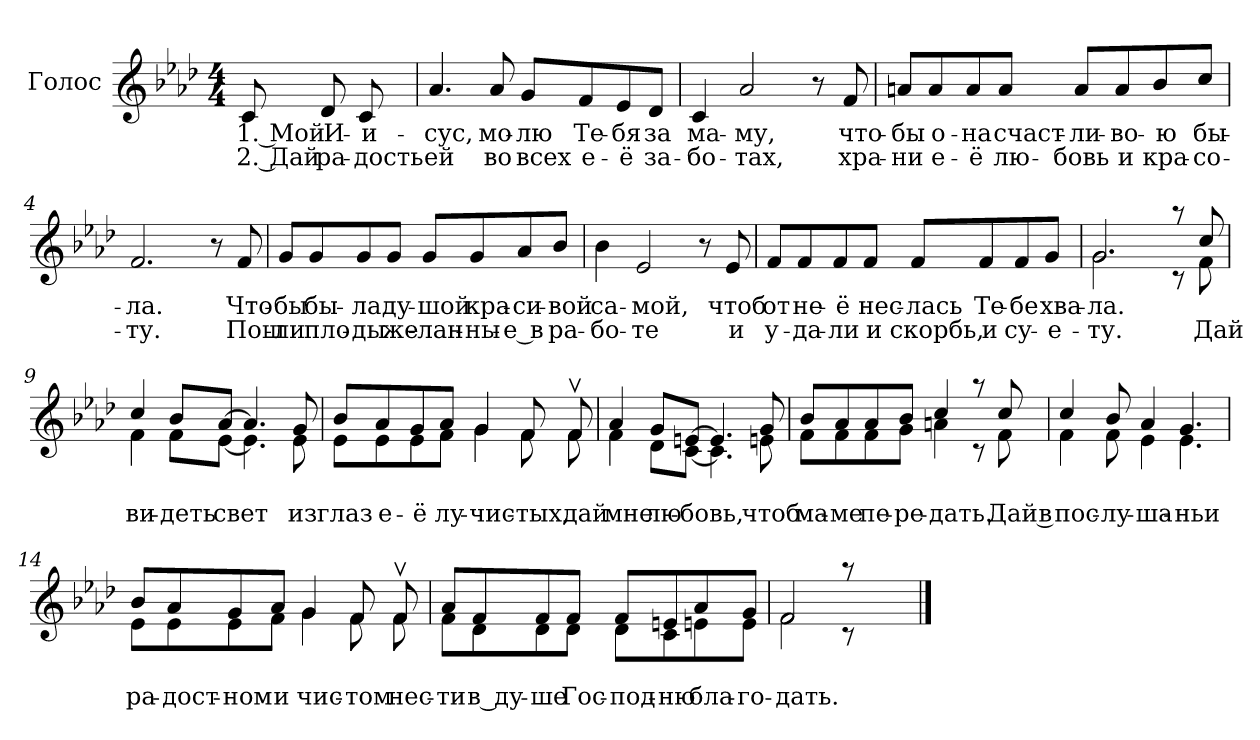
**kern	**text	**text
*part1	*part1	*part1
*staff1	*staff1	*staff1
*I"Голос	*	*
*clefG2	*	*
*k[b-e-a-d-]	*	*
*f:	*	*
*M4/4	*	*
=	=	=
!	!LO:LY:b	!LO:LY:b
8c/	1. Мой	2. Дай
!	!LO:LY:b	!LO:LY:b
8d-/	И-	ра-
!	!LO:LY:b	!LO:LY:b
8c/	-и-	-дость
=1	=1	=1
!	!LO:LY:b	!LO:LY:b
4.a-/	-сус,	ей
!	!LO:LY:b	!LO:LY:b
8a-/	мо-	во
!	!LO:LY:b	!LO:LY:b
8g/L	-лю	всех
!	!LO:LY:b	!LO:LY:b
8f/	Те-	е-
!	!LO:LY:b	!LO:LY:b
8e-/	-бя	-ё
!	!LO:LY:b	!LO:LY:b
8d-/J	за	за-
=2	=2	=2
!	!LO:LY:b	!LO:LY:b
4c/	ма-	-бо-
!	!LO:LY:b	!LO:LY:b
2a-/	-му,	-тах,
8r	.	.
!	!LO:LY:b	!LO:LY:b
8f/	что-	хра-
!!LO:LB:g=z
=3	=3	=3
!	!LO:LY:b	!LO:LY:b
8an/L	-бы	-ни
!	!LO:LY:b	!LO:LY:b
8a/	о-	е-
!	!LO:LY:b	!LO:LY:b
8a/	-на	-ё
!	!LO:LY:b	!LO:LY:b
8a/J	счаст-	лю-
!	!LO:LY:b	!LO:LY:b
8a/L	-ли-	-бовь
!	!LO:LY:b	!LO:LY:b
8a/	-во-	и
!	!LO:LY:b	!LO:LY:b
8b-/	-ю	кра-
!	!LO:LY:b	!LO:LY:b
8cc/J	бы-	-со-
=4	=4	=4
!	!LO:LY:b	!LO:LY:b
2.f/	-ла.	-ту.
8r	.	.
!	!LO:LY:b	!LO:LY:b
8f/	Что-	Пош-
=5	=5	=5
!	!LO:LY:b	!LO:LY:b
8g/L	-бы	-ли
!	!LO:LY:b	!LO:LY:b
8g/	бы-	пло-
!	!LO:LY:b	!LO:LY:b
8g/	-ла	-ды
!	!LO:LY:b	!LO:LY:b
8g/J	ду-	же-
!	!LO:LY:b	!LO:LY:b
8g/L	-шой	-лан-
!	!LO:LY:b	!LO:LY:b
8g/	кра-	-ны-
!	!LO:LY:b	!LO:LY:b
8a-/	-си-	-е в
!	!LO:LY:b	!LO:LY:b
8b-/J	-вой	ра-
!!LO:LB:g=z
=6	=6	=6
!	!LO:LY:b	!LO:LY:b
4b-\	са-	-бо-
!	!LO:LY:b	!LO:LY:b
2e-/	-мой,	-те
8r	.	.
!	!LO:LY:b	!LO:LY:b
8e-/	чтоб	и
=7	=7	=7
!	!LO:LY:b	!LO:LY:b
8f/L	от	у-
!	!LO:LY:b	!LO:LY:b
8f/	не-	-да-
!	!LO:LY:b	!LO:LY:b
8f/	-ё	-ли
!	!LO:LY:b	!LO:LY:b
8f/J	нес-	и
!	!LO:LY:b	!LO:LY:b
8f/L	-лась	скорбь,
!	!LO:LY:b	!LO:LY:b
8f/	Те-	и
!	!LO:LY:b	!LO:LY:b
8f/	-бе	су-
!	!LO:LY:b	!LO:LY:b
8g/J	хва-	-е-
=8	=8	=8
!LO:TX:a:B:t=Припев&colon;	!	!
!	!LO:LY:b	!LO:LY:b
*^	*	*
2.g/	2.g\	-ла.	-ту.
8raa	8rc	.	.
!	!	!	!LO:LY:b
8cc/	8f\	.	Дай
!!LO:LB:g=z	!!
=9	=9	=9	=9
!	!	!	!LO:LY:b
4cc/	4f\	.	ви-
!	!	!	!LO:LY:b
8b-/L	8f\L	.	-деть
!	!	!	!LO:LY:b
[>8a-/J	[<8e-\J	.	свет
4.a-/]	4.e-\]	.	.
!	!	!	!LO:LY:b
8g/	8e-\	.	из
=10	=10	=10	=10
!	!	!	!LO:LY:b
8b-/L	8e-\L	.	глаз
!	!	!	!LO:LY:b
8a-/	8e-\	.	е-
!	!	!	!LO:LY:b
8g/	8e-\	.	-ё
!	!	!	!LO:LY:b
8a-/J	8f\J	.	лу-
!	!	!	!LO:LY:b
4g/	4g\	.	-чис-
!	!	!	!LO:LY:b
8f/	8f\	.	-тых,
!	!	!	!LO:LY:b
8fv>/	8f\	.	дай
=11	=11	=11	=11
!	!	!	!LO:LY:b
4a-/	4f\	.	мне
!	!	!	!LO:LY:b
8g/L	8d-\L	.	лю-
!	!	!	!LO:LY:b
[>8en/J	[<8c\J	.	-бовь,
4.e/]	4.c\]	.	.
!	!	!	!LO:LY:b
8g/	8eni\	.	чтоб
!!LO:LB:g=z	!!
=12	=12	=12	=12
!	!	!	!LO:LY:b
8b-/L	8f\L	.	ма-
!	!	!	!LO:LY:b
8a-/	8f\	.	-ме
!	!	!	!LO:LY:b
8a-/	8f\	.	пе-
!	!	!	!LO:LY:b
8b-/J	8g\J	.	-ре-
!	!	!	!LO:LY:b
4cc/	4an\	.	-дать.
8raa	8rc	.	.
!	!	!	!LO:LY:b
8cc/	8f\	.	Дай в
=13	=13	=13	=13
!	!	!	!LO:LY:b
4cc/	4f\	.	пос-
!	!	!	!LO:LY:b
8b-/	8f\	.	-лу-
!	!	!	!LO:LY:b
4a-/	4e-\	.	-ша-
!	!	!	!LO:LY:b
4.g/	4.e-\	.	-ньи
=14	=14	=14	=14
!	!	!	!LO:LY:b
8b-/L	8e-\L	.	ра-
!	!	!	!LO:LY:b
8a-/	8e-\	.	-дост-
!	!	!	!LO:LY:b
8g/	8e-\	.	-ном
!	!	!	!LO:LY:b
8a-/J	8f\J	.	и
!	!	!	!LO:LY:b
4g/	4g\	.	чис-
!	!	!	!LO:LY:b
8f/	8f\	.	-том
!	!	!	!LO:LY:b
8fv>/	8f\	.	нес-
!!LO:LB:g=z	!!
=15	=15	=15	=15
!	!	!	!LO:LY:b
8a-/L	8f\L	.	-ти
!	!	!	!LO:LY:b
8f/	8d-\	.	в ду-
!	!	!	!LO:LY:b
8f/	8d-\	.	-ше
!	!	!	!LO:LY:b
8f/J	8d-\J	.	Гос-
!	!	!	!LO:LY:b
8f/L	8d-\L	.	-под-
!	!	!	!LO:LY:b
8en/	8c\	.	-ню
!	!	!	!LO:LY:b
8a-/	8eni\	.	бла-
!	!	!	!LO:LY:b
8g/J	8e\J	.	-го-
=16	=16	=16	=16
!	!	!	!LO:LY:b
2f/	2f\	.	-дать.
8raa	8rc	.	.
4.ryy	4.ryy	.	.
*v	*v	*	*
==	==	==
*-	*-	*-
